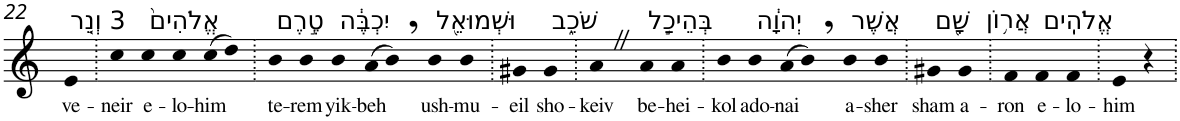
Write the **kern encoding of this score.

**kern	**text
*part1	*part1
*staff1	*staff1
*I"Piano	*
*I'Pno	*
!!LO:PB:g=z
*clefG2	*
*k[]	*
=22	=22
!LO:TX:a:t=3 וְנֵ֤ר	!
!	!LO:LY:b
4e	ve-
=23.	=23.
!	!LO:LY:b
4cc	-neir
!LO:TX:a:t=אֱלֹהִים֙	!
!	!LO:LY:b
4cc	e-
!	!LO:LY:b
4cc	-lo-
!	!LO:LY:b
(>8cc	-him
8dd)	.
=24.	=24.
!LO:TX:a:t=טֶ֣רֶם	!
!	!LO:LY:b
4b	te-
!	!LO:LY:b
4b	-rem
!LO:TX:a:t=יִכְבֶּ֔ה	!
!	!LO:LY:b
4b	yik-
!	!LO:LY:b
(>8a	-beh
8b,)	.
!LO:TX:a:t=וּשְׁמוּאֵ֖ל	!
!	!LO:LY:b
4b	ush-
!	!LO:LY:b
4b	-mu-
=25.	=25.
!	!LO:LY:b
4g#X	-eil
!LO:TX:a:t=שֹׁכֵ֑ב	!
!	!LO:LY:b
4g#	sho-
=26.	=26.
!	!LO:LY:b
4aZ	-keiv
!LO:TX:a:t=בְּהֵיכַ֣ל	!
!	!LO:LY:b
4a	be-
!	!LO:LY:b
4a	-hei-
=27.	=27.
!	!LO:LY:b
4b	-kol
!LO:TX:a:t=יְהוָ֔ה	!
!	!LO:LY:b
4b	ado-
!	!LO:LY:b
(>8a	-nai
8b,)	.
!LO:TX:a:t=אֲשֶׁר	!
!	!LO:LY:b
4b	a-
!	!LO:LY:b
4b	-sher
=28.	=28.
!LO:TX:a:t=שָׁ֖ם	!
!	!LO:LY:b
4g#X	sham
!LO:TX:a:t=אֲר֥וֹן	!
!	!LO:LY:b
4g#	a-
=29.	=29.
!	!LO:LY:b
4f	-ron
!LO:TX:a:t=אֱלֹהִֽים	!
!	!LO:LY:b
4f	e-
!	!LO:LY:b
4f	-lo-
=30.	=30.
!	!LO:LY:b
4e	-him
4r	.
=.	=.
*-	*-
